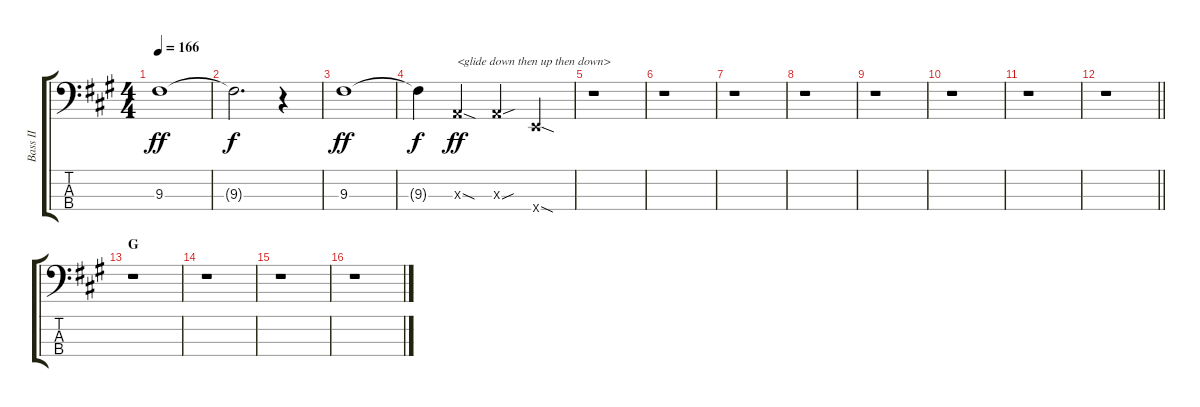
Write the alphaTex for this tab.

\track ("Bass II" "Bass II") {instrument electricbasspick}
\staff {score tabs}
\tuning (G2 D2 A1 E1) {hide}
\ts (4 4)
\tempo 166
\clef f4
\ks a
9.3.1{dy ff} |
9.3{t}.2{d dy f} r.4 |
9.3.1{dy ff} |
9.3{t}.4{dy f} 0.3{sod x}.4{txt "<glide down then up then down>" dy ff} 0.3{sou x}.4 0.4{sod x}.4 |
r.1 |
r.1 |
r.1 |
r.1 |
r.1 |
r.1 |
r.1 |
\barLineRight lightlight
r.1 |
\section ("" "G")
r.1 |
r.1 |
r.1 |
r.1
